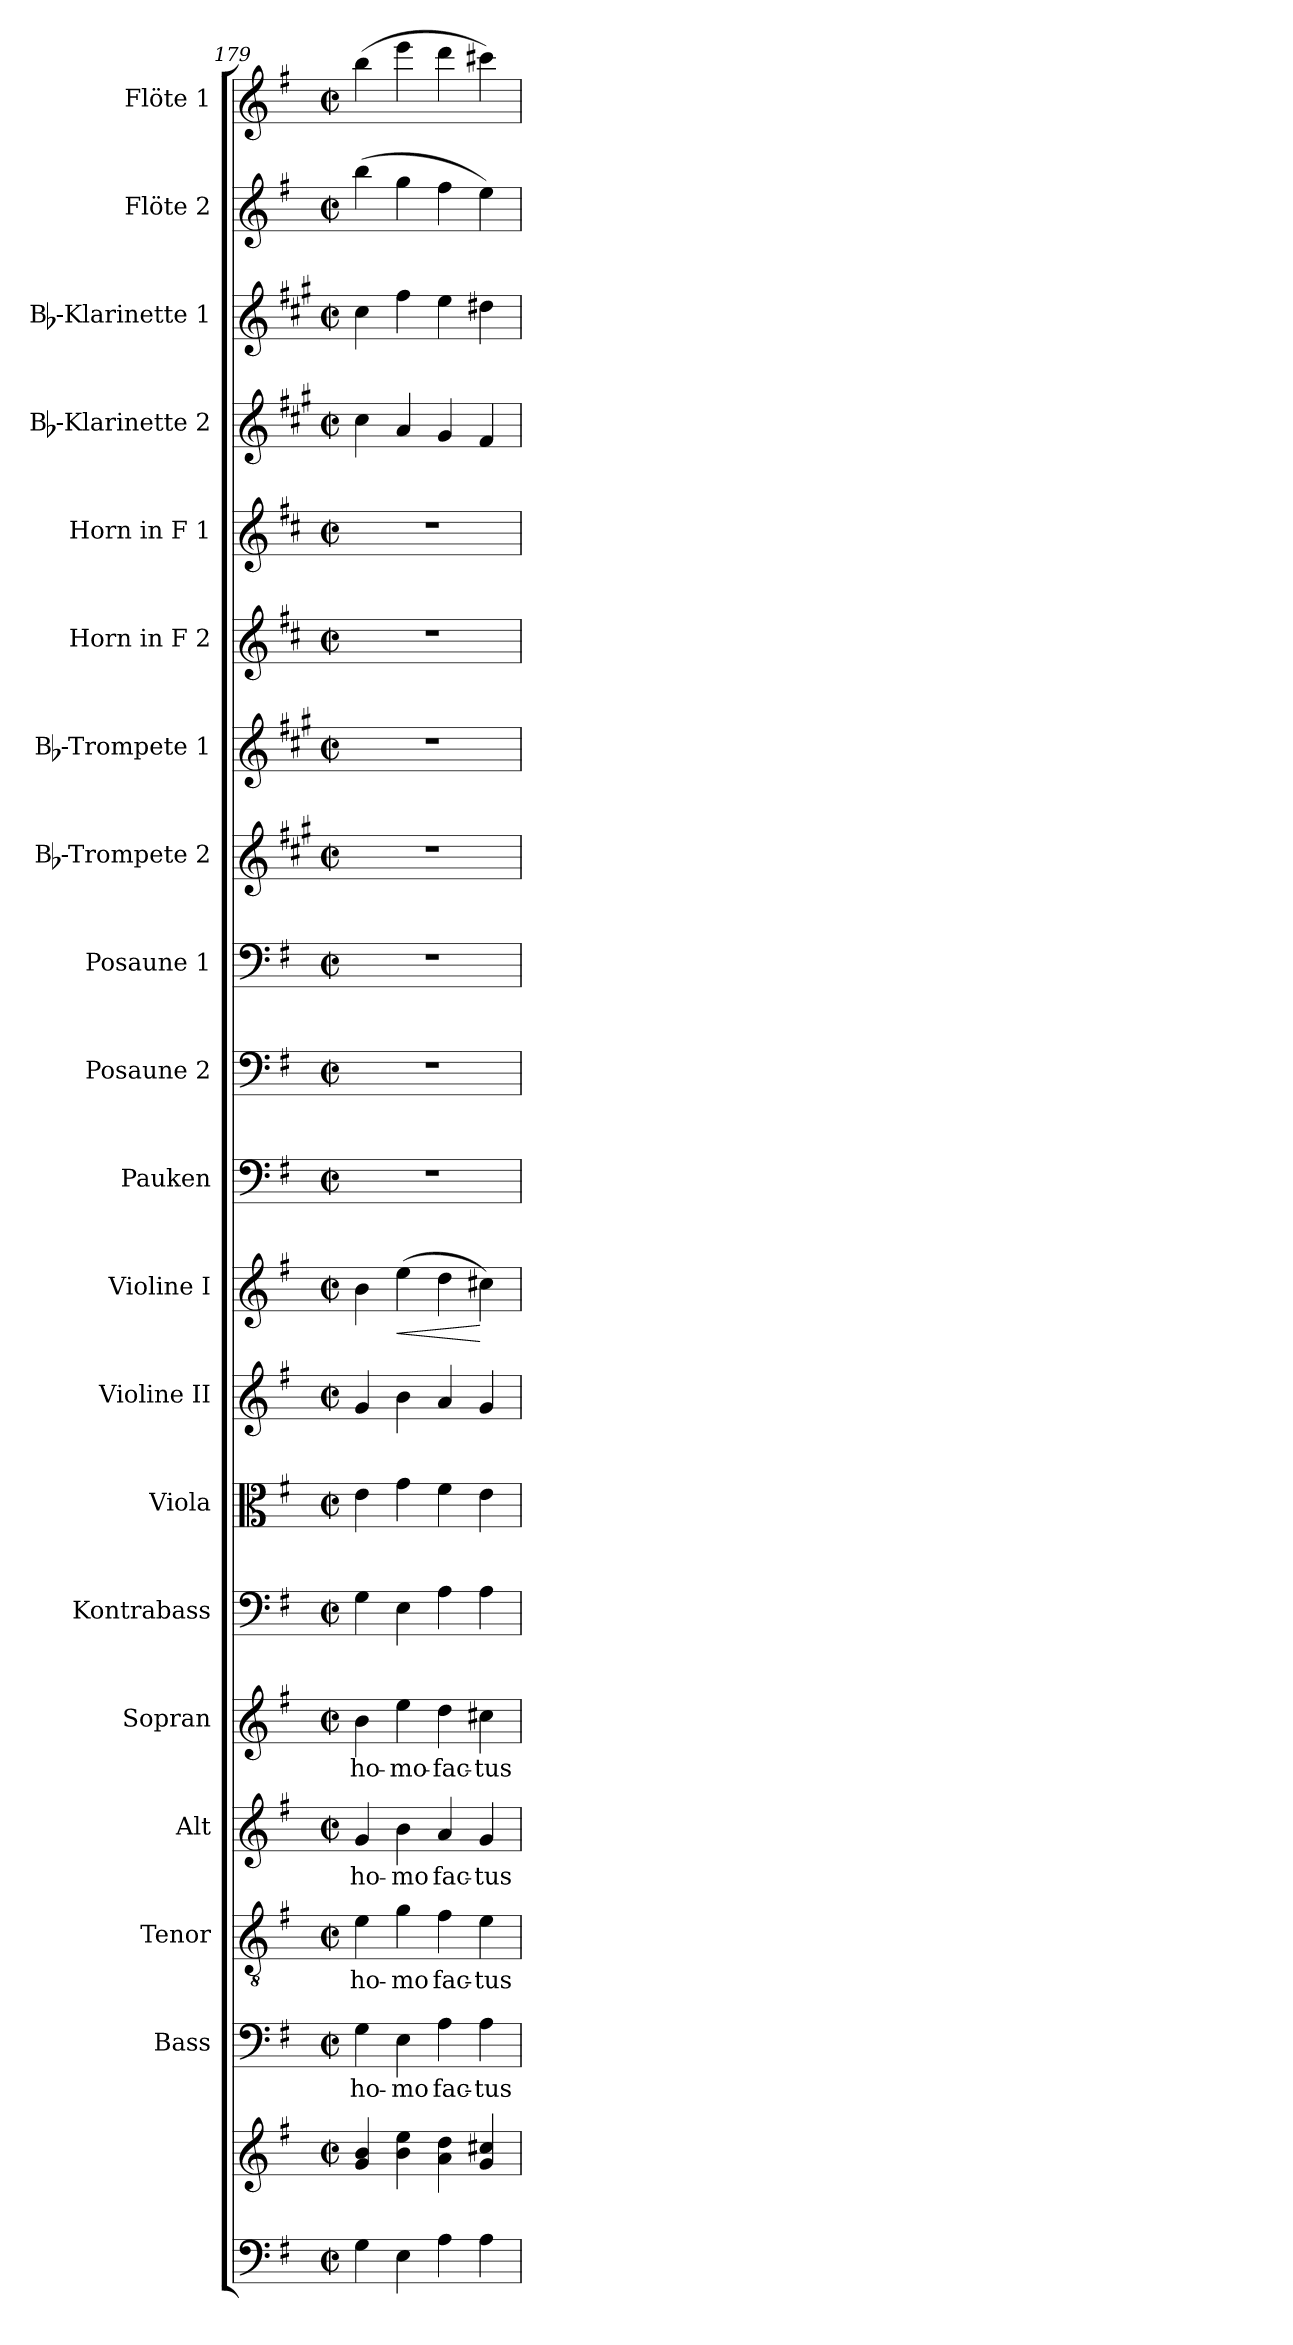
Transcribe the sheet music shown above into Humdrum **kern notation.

**kern	**kern	**kern	**text	**kern	**text	**kern	**text	**kern	**text	**kern	**kern	**kern	**kern	**dynam	**kern	**kern	**kern	**kern	**kern	**kern	**kern	**kern	**kern	**kern	**kern
*part20	*part20	*part19	*part19	*part18	*part18	*part17	*part17	*part16	*part16	*part15	*part14	*part13	*part12	*part12	*part11	*part10	*part9	*part8	*part7	*part6	*part5	*part4	*part3	*part2	*part1
*staff21	*staff20	*staff19	*staff19	*staff18	*staff18	*staff17	*staff17	*staff16	*staff16	*staff15	*staff14	*staff13	*staff12	*staff12	*staff11	*staff10	*staff9	*staff8	*staff7	*staff6	*staff5	*staff4	*staff3	*staff2	*staff1
*	*	*I"Bass	*	*I"Tenor	*	*I"Alt	*	*I"Sopran	*	*I"Kontrabass	*I"Viola	*I"Violine II	*I"Violine I	*	*I"Pauken	*I"Posaune 2	*I"Posaune 1	*I"Bb-Trompete 2	*I"Bb-Trompete 1	*I"Horn in F 2	*I"Horn in F 1	*I"Bb-Klarinette 2	*I"Bb-Klarinette 1	*I"Flöte 2	*I"Flöte 1
*	*	*I'B.	*	*I'T.	*	*I'A.	*	*I'S.	*	*I'Kb.	*I'Vla.	*I'Vl. II	*I'Vl. I	*	*I'Pk.	*I'Pos. 2	*I'Pos. 1	*I'Bb Trp. 2	*I'Bb Trp. 1	*	*	*I'Bb Kl. 2	*I'Bb Kl. 1	*I'Fl. 2	*I'Fl. 1
*clefF4	*clefG2	*clefF4	*	*clefGv2	*	*clefG2	*	*clefG2	*	*clefF4	*clefC3	*clefG2	*clefG2	*	*clefF4	*clefF4	*clefF4	*clefG2	*clefG2	*clefG2	*clefG2	*clefG2	*clefG2	*clefG2	*clefG2
*	*	*	*	*	*	*	*	*	*	*ITrd7c12	*	*	*	*	*	*	*	*ITrd1c2	*ITrd1c2	*ITrd4c7	*ITrd4c7	*ITrd1c2	*ITrd1c2	*	*
*k[f#]	*k[f#]	*k[f#]	*	*k[f#]	*	*k[f#]	*	*k[f#]	*	*k[f#]	*k[f#]	*k[f#]	*k[f#]	*	*k[f#]	*k[f#]	*k[f#]	*k[f#]	*k[f#]	*k[f#]	*k[f#]	*k[f#]	*k[f#]	*k[f#]	*k[f#]
*G:	*G:	*G:	*	*G:	*	*G:	*	*G:	*	*G:	*G:	*G:	*G:	*	*G:	*G:	*G:	*G:	*G:	*G:	*G:	*G:	*G:	*G:	*G:
*M2/2	*M2/2	*M2/2	*	*M2/2	*	*M2/2	*	*M2/2	*	*M2/2	*M2/2	*M2/2	*M2/2	*	*M2/2	*M2/2	*M2/2	*M2/2	*M2/2	*M2/2	*M2/2	*M2/2	*M2/2	*M2/2	*M2/2
*met(c|)	*met(c|)	*met(c|)	*	*met(c|)	*	*met(c|)	*	*met(c|)	*	*met(c|)	*met(c|)	*met(c|)	*met(c|)	*	*met(c|)	*met(c|)	*met(c|)	*met(c|)	*met(c|)	*met(c|)	*met(c|)	*met(c|)	*met(c|)	*met(c|)	*met(c|)
=179	=179	=179	=179	=179	=179	=179	=179	=179	=179	=179	=179	=179	=179	=179	=179	=179	=179	=179	=179	=179	=179	=179	=179	=179	=179
!	!	!	!LO:LY:b	!	!LO:LY:b	!	!LO:LY:b	!	!LO:LY:b	!	!	!	!	!	!	!	!	!	!	!	!	!	!	!	!
4G\	4g/ 4b/	4G\	ho-	4e\	ho-	4g/	ho-	4b\	ho-	4GG\	4e\	4g/	4b\	.	1r	1r	1r	1r	1r	1r	1r	4b\	4b\	(>4bb\	(>4bb\
!	!	!	!LO:LY:b	!	!LO:LY:b	!	!LO:LY:b	!	!LO:LY:b	!	!	!	!	!LO:HP:b	!	!	!	!	!	!	!	!	!	!	!
4E\	4b\ 4ee\	4E\	-mo	4g\	-mo	4b\	-mo	4ee\	-mo-	4EE\	4g\	4b\	(>4ee\	<	.	.	.	.	.	.	.	4g/	4ee\	4gg\	4eee\
!	!	!	!LO:LY:b	!	!LO:LY:b	!	!LO:LY:b	!	!LO:LY:b	!	!	!	!	!	!	!	!	!	!	!	!	!	!	!	!
4A\	4a\ 4dd\	4A\	fac-	4f#\	fac-	4a/	fac-	4dd\	-fac-	4AA\	4f#\	4a/	4dd\	.	.	.	.	.	.	.	.	4f#/	4dd\	4ff#\	4ddd\
!	!	!	!LO:LY:b	!	!LO:LY:b	!	!LO:LY:b	!	!LO:LY:b	!	!	!	!	!	!	!	!	!	!	!	!	!	!	!	!
4A\	4g/ 4cc#X/	4A\	-tus	4e\	-tus	4g/	-tus	4cc#X\	-tus	4AA\	4e\	4g/	4cc#X\)	[	.	.	.	.	.	.	.	4e/	4cc#X\	4ee\)	4ccc#X\)
=	=	=	=	=	=	=	=	=	=	=	=	=	=	=	=	=	=	=	=	=	=	=	=	=	=
*-	*-	*-	*-	*-	*-	*-	*-	*-	*-	*-	*-	*-	*-	*-	*-	*-	*-	*-	*-	*-	*-	*-	*-	*-	*-
